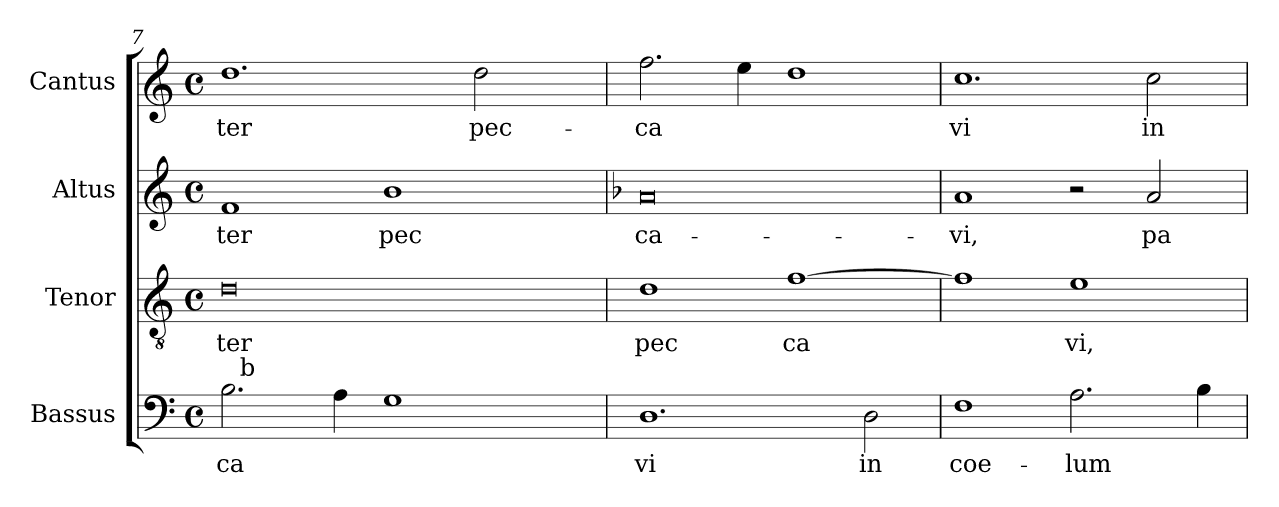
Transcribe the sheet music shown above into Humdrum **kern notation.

**kern	**text	**kern	**text	**kern	**text	**kern	**text
*part4	*part4	*part3	*part3	*part2	*part2	*part1	*part1
*staff4	*staff4	*staff3	*staff3	*staff2	*staff2	*staff1	*staff1
*I"Bassus	*	*I"Tenor	*	*I"Altus	*	*I"Cantus	*
*clefF4	*	*clefGv2	*	*clefG2	*	*clefG2	*
*M4/4	*	*M4/4	*	*M4/4	*	*M4/4	*
*met(c)	*	*met(c)	*	*met(c)	*	*met(c)	*
=7	=7	=7	=7	=7	=7	=7	=7
!	!LO:LY:b:cj	!	!LO:LY:b:cj	!	!LO:LY:b:cj	!	!LO:LY:b:cj
*^	*	*	*	*	*	*	*
2.B\	32.ryy	ca	0d	ter	1f	ter	1.dd	-ter
!	!LO:TX:a:t=b	!	!	!	!	!	!	!
.	1ryy	.	.	.	.	.	.	.
4A\	.	.	.	.	.	.	.	.
!	!	!	!	!	!	!LO:LY:b:cj	!	!
1G	.	.	.	.	1b	pec	.	.
.	2ryy	.	.	.	.	.	.	.
!	!	!	!	!	!	!	!	!LO:LY:b:cj
.	.	.	.	.	.	.	2dd\	pec-
.	4ryy	.	.	.	.	.	.	.
.	8ryy	.	.	.	.	.	.	.
.	16ryy	.	.	.	.	.	.	.
.	64ryy	.	.	.	.	.	.	.
*v	*v	*	*	*	*	*	*	*
!!LO:LB:g=z
=8	=8	=8	=8	=8	=8	=8	=8
*	*	*	*	*k[b-]	*	*	*
*	*	*	*	*F:	*	*	*
*^	*	*	*	*	*	*	*
!	!	!LO:LY:b:cj	!	!LO:LY:b:cj	!	!LO:LY:b:cj	!	!LO:LY:b:cj
*v	*v	*	*	*	*	*	*	*
1.D	vi	1d	pec	0a	ca-	2.ff\	-ca
.	.	.	.	.	.	4ee\	.
!	!	!	!LO:LY:b:cj	!	!	!	!
.	.	[>1f	ca	.	.	1dd	.
!	!LO:LY:b:cj	!	!	!	!	!	!
2D\	in	.	.	.	.	.	.
=9	=9	=9	=9	=9	=9	=9	=9
!	!LO:LY:b:cj	!	!	!	!LO:LY:b:cj	!	!LO:LY:b:cj
1F	coe-	1f]	.	1a	-vi,	1.cc	vi
!	!LO:LY:b	!	!LO:LY:b:cj	!	!	!	!
2.A\	-lum	1e	vi,	2r	.	.	.
!	!	!	!	!	!LO:LY:b:cj	!	!LO:LY:b:cj
.	.	.	.	2a/	pa-	2cc\	in
4B\	.	.	.	.	.	.	.
=	=	=	=	=	=	=	=
*-	*-	*-	*-	*-	*-	*-	*-
